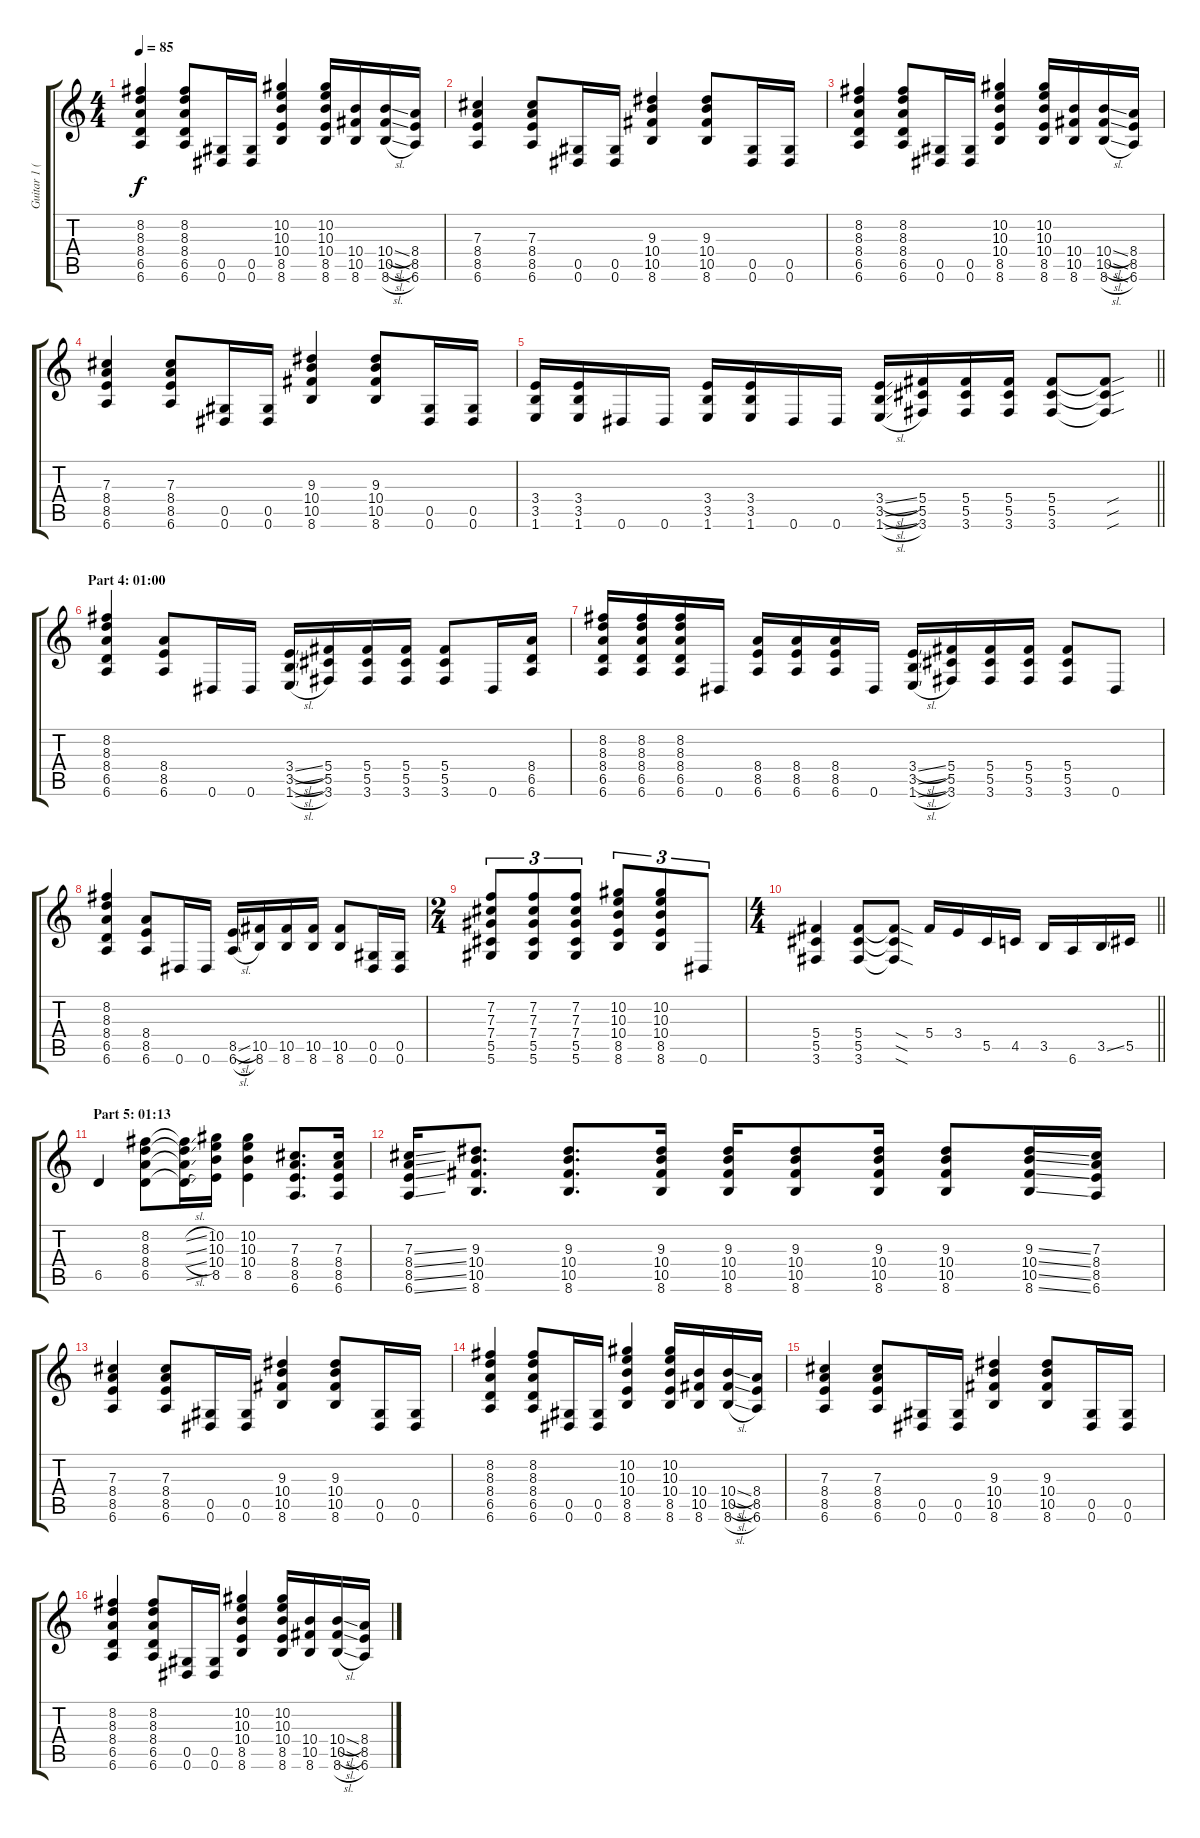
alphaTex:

\track ("Guitar 1 (Distortion)" "Guitar 1 (") {instrument distortionguitar}
\staff {score tabs}
\tuning (Eb4 Bb3 Gb3 Db3 Ab2 Eb2) {hide}
\ts (4 4)
\tempo 85
\clef g2
\ks c
(8.2 8.3 8.4 6.5 6.6).4{dy f} (8.2 8.3 8.4 6.5 6.6).8 (0.5 0.6).16 (0.5 0.6).16 (10.2 10.3 10.4 8.5 8.6).4 (10.2 10.3 10.4 8.5 8.6).16 (10.4 10.5 8.6).16 (10.4{sl} 10.5{sl} 8.6{sl}).16 (8.4 8.5 6.6).16 |
(7.3 8.4 8.5 6.6).4 (7.3 8.4 8.5 6.6).8 (0.5 0.6).16 (0.5 0.6).16 (9.3 10.4 10.5 8.6).4 (9.3 10.4 10.5 8.6).8 (0.5 0.6).16 (0.5 0.6).16 |
(8.2 8.3 8.4 6.5 6.6).4 (8.2 8.3 8.4 6.5 6.6).8 (0.5 0.6).16 (0.5 0.6).16 (10.2 10.3 10.4 8.5 8.6).4 (10.2 10.3 10.4 8.5 8.6).16 (10.4 10.5 8.6).16 (10.4{sl} 10.5{sl} 8.6{sl}).16 (8.4 8.5 6.6).16 |
(7.3 8.4 8.5 6.6).4 (7.3 8.4 8.5 6.6).8 (0.5 0.6).16 (0.5 0.6).16 (9.3 10.4 10.5 8.6).4 (9.3 10.4 10.5 8.6).8 (0.5 0.6).16 (0.5 0.6).16 |
\barLineRight lightlight
(3.4 3.5 1.6).16 (3.4 3.5 1.6).16 0.6.16 0.6.16 (3.4 3.5 1.6).16 (3.4 3.5 1.6).16 0.6.16 0.6.16 (3.4{sl} 3.5{sl} 1.6{sl}).16 (5.4 5.5 3.6).16 (5.4 5.5 3.6).16 (5.4 5.5 3.6).16 (5.4 5.5 3.6).8 (5.4{sou t} 5.5{sou t} 3.6{sou t}).8 |
\section ("" "Part 4: 01:00")
(8.2 8.3 8.4 6.5 6.6).4 (8.4 8.5 6.6).8 0.6.16 0.6.16 (3.4{sl} 3.5{sl} 1.6{sl}).16 (5.4 5.5 3.6).16 (5.4 5.5 3.6).16 (5.4 5.5 3.6).16 (5.4 5.5 3.6).8 0.6.16 (8.4 6.5 6.6).16 |
(8.2 8.3 8.4 6.5 6.6).16 (8.2 8.3 8.4 6.5 6.6).16 (8.2 8.3 8.4 6.5 6.6).16 0.6.16 (8.4 8.5 6.6).16 (8.4 8.5 6.6).16 (8.4 8.5 6.6).16 0.6.16 (3.4{sl} 3.5{sl} 1.6{sl}).16 (5.4 5.5 3.6).16 (5.4 5.5 3.6).16 (5.4 5.5 3.6).16 (5.4 5.5 3.6).8 0.6.8 |
(8.2 8.3 8.4 6.5 6.6).4 (8.4 8.5 6.6).8 0.6.16 0.6.16 (8.5{sl} 6.6{sl}).16 (10.5 8.6).16 (10.5 8.6).16 (10.5 8.6).16 (10.5 8.6).8 (0.5 0.6).16 (0.5 0.6).16 |
\ts (2 4)
(7.2 7.3 7.4 5.5 5.6).8{tu (3 2)} (7.2 7.3 7.4 5.5 5.6).8{tu (3 2)} (7.2 7.3 7.4 5.5 5.6).8{tu (3 2)} (10.2 10.3 10.4 8.5 8.6).8{tu (3 2)} (10.2 10.3 10.4 8.5 8.6).8{tu (3 2)} 0.6.8{tu (3 2)} |
\ts (4 4)
\barLineRight lightlight
(5.4 5.5 3.6).4 (5.4 5.5 3.6).8 (5.4{sod t} 5.5{sod t} 3.6{sod t}).8 5.4.16 3.4.16 5.5.16 4.5.16 3.5.16 6.6.16 3.5{ss}.16 5.5.16 |
\section ("" "Part 5: 01:13")
6.5.4 (8.2 8.3 8.4 6.5).8 (8.2{sl t} 8.3{sl t} 8.4{sl t} 6.5{sl t}).16 (10.2 10.3 10.4 8.5).16 (10.2 10.3 10.4 8.5).4 (7.3 8.4 8.5 6.6).8{d} (7.3 8.4 8.5 6.6).16 |
(7.3{ss} 8.4{ss} 8.5{ss} 6.6{ss}).16 (9.3 10.4 10.5 8.6).8{d} (9.3 10.4 10.5 8.6).8{d} (9.3 10.4 10.5 8.6).16 (9.3 10.4 10.5 8.6).16 (9.3 10.4 10.5 8.6).8 (9.3 10.4 10.5 8.6).16 (9.3 10.4 10.5 8.6).8 (9.3{ss} 10.4{ss} 10.5{ss} 8.6{ss}).16 (7.3 8.4 8.5 6.6).16 |
(7.3 8.4 8.5 6.6).4 (7.3 8.4 8.5 6.6).8 (0.5 0.6).16 (0.5 0.6).16 (9.3 10.4 10.5 8.6).4 (9.3 10.4 10.5 8.6).8 (0.5 0.6).16 (0.5 0.6).16 |
(8.2 8.3 8.4 6.5 6.6).4 (8.2 8.3 8.4 6.5 6.6).8 (0.5 0.6).16 (0.5 0.6).16 (10.2 10.3 10.4 8.5 8.6).4 (10.2 10.3 10.4 8.5 8.6).16 (10.4 10.5 8.6).16 (10.4{sl} 10.5{sl} 8.6{sl}).16 (8.4 8.5 6.6).16 |
(7.3 8.4 8.5 6.6).4 (7.3 8.4 8.5 6.6).8 (0.5 0.6).16 (0.5 0.6).16 (9.3 10.4 10.5 8.6).4 (9.3 10.4 10.5 8.6).8 (0.5 0.6).16 (0.5 0.6).16 |
(8.2 8.3 8.4 6.5 6.6).4 (8.2 8.3 8.4 6.5 6.6).8 (0.5 0.6).16 (0.5 0.6).16 (10.2 10.3 10.4 8.5 8.6).4 (10.2 10.3 10.4 8.5 8.6).16 (10.4 10.5 8.6).16 (10.4{sl} 10.5{sl} 8.6{sl}).16 (8.4 8.5 6.6).16
